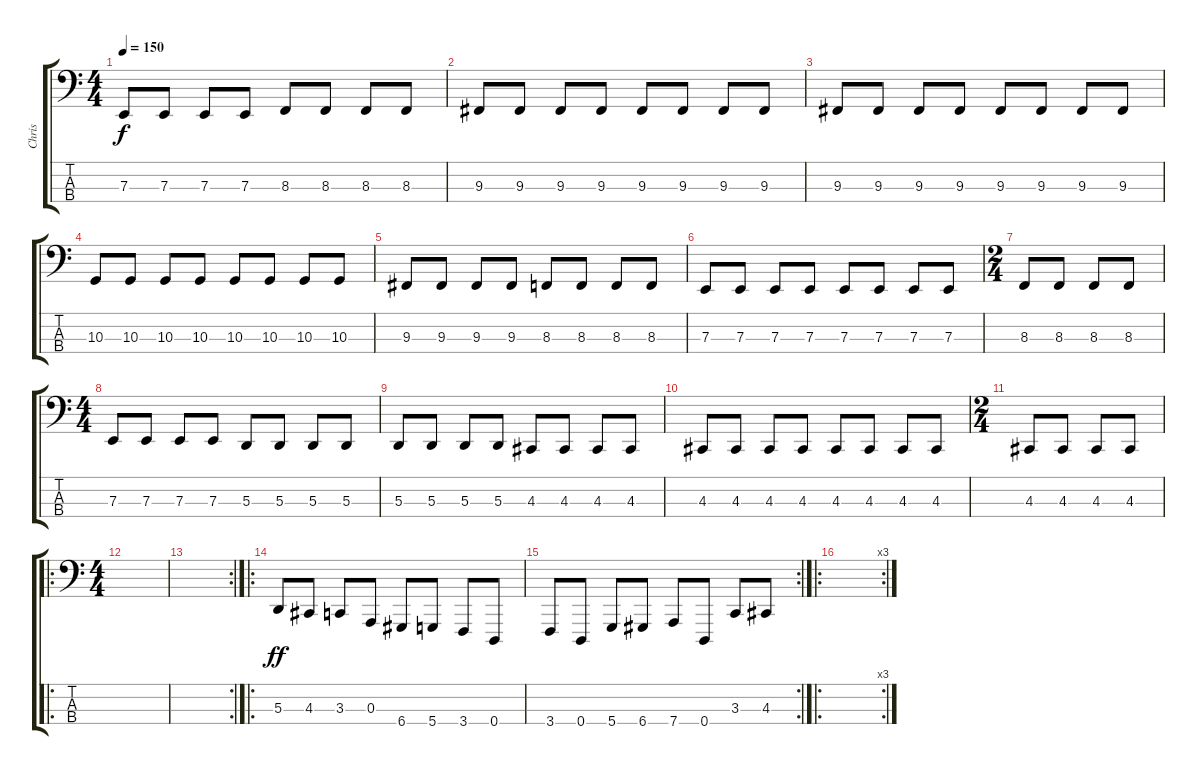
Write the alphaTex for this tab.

\track ("Chris" "Chris") {instrument lead8bassandlead}
\staff {score tabs}
\tuning (G2 D2 A1 D1) {hide}
\ts (4 4)
\tempo 150
\clef f4
\ks c
7.3.8{dy f} 7.3.8 7.3.8 7.3.8 8.3.8 8.3.8 8.3.8 8.3.8 |
9.3.8 9.3.8 9.3.8 9.3.8 9.3.8 9.3.8 9.3.8 9.3.8 |
9.3.8 9.3.8 9.3.8 9.3.8 9.3.8 9.3.8 9.3.8 9.3.8 |
10.3.8 10.3.8 10.3.8 10.3.8 10.3.8 10.3.8 10.3.8 10.3.8 |
9.3.8 9.3.8 9.3.8 9.3.8 8.3.8 8.3.8 8.3.8 8.3.8 |
7.3.8 7.3.8 7.3.8 7.3.8 7.3.8 7.3.8 7.3.8 7.3.8 |
\ts (2 4)
8.3.8 8.3.8 8.3.8 8.3.8 |
\ts (4 4)
7.3.8 7.3.8 7.3.8 7.3.8 5.3.8 5.3.8 5.3.8 5.3.8 |
5.3.8 5.3.8 5.3.8 5.3.8 4.3.8 4.3.8 4.3.8 4.3.8 |
4.3.8 4.3.8 4.3.8 4.3.8 4.3.8 4.3.8 4.3.8 4.3.8 |
\ts (2 4)
4.3.8 4.3.8 4.3.8 4.3.8 |
\ro
\ts (4 4)
|
\rc 2
|
\ro
5.3.8{dy ff} 4.3.8 3.3.8 0.3.8 6.4.8 5.4.8 3.4.8 0.4.8 |
\rc 2
3.4.8 0.4.8 5.4.8 6.4.8 7.4.8 0.4.8 3.3.8 4.3.8 |
\ro
\rc 3
